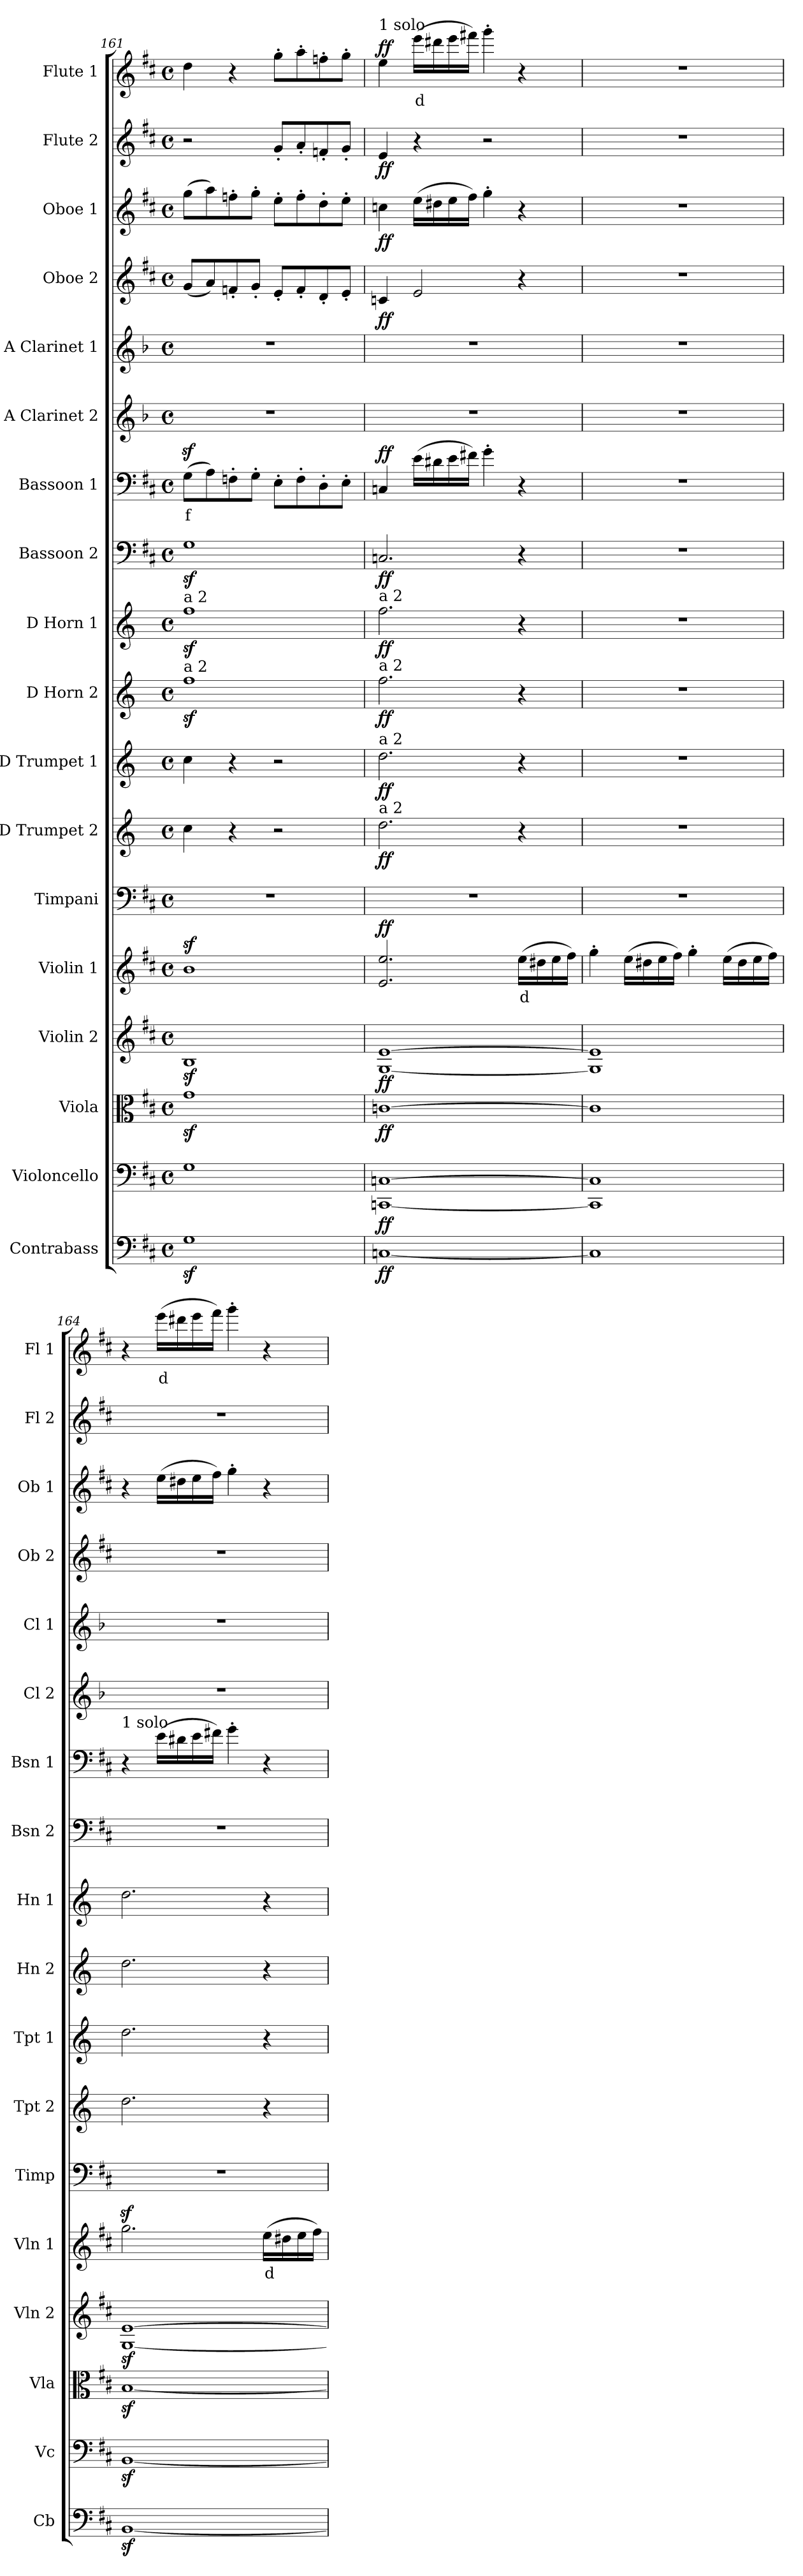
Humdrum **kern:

**kern	**dynam	**kern	**dynam	**kern	**dynam	**kern	**dynam	**kern	**text	**dynam	**kern	**kern	**dynam	**kern	**dynam	**kern	**dynam	**kern	**dynam	**kern	**dynam	**kern	**text	**dynam	**kern	**kern	**kern	**dynam	**kern	**dynam	**kern	**dynam	**kern	**text	**dynam
*part18	*part18	*part17	*part17	*part16	*part16	*part15	*part15	*part14	*part14	*part14	*part13	*part12	*part12	*part11	*part11	*part10	*part10	*part9	*part9	*part8	*part8	*part7	*part7	*part7	*part6	*part5	*part4	*part4	*part3	*part3	*part2	*part2	*part1	*part1	*part1
*staff18	*staff18	*staff17	*staff17	*staff16	*staff16	*staff15	*staff15	*staff14	*staff14	*staff14	*staff13	*staff12	*staff12	*staff11	*staff11	*staff10	*staff10	*staff9	*staff9	*staff8	*staff8	*staff7	*staff7	*staff7	*staff6	*staff5	*staff4	*staff4	*staff3	*staff3	*staff2	*staff2	*staff1	*staff1	*staff1
*I"Contrabass	*	*I"Violoncello	*	*I"Viola	*	*I"Violin 2	*	*I"Violin 1	*	*	*I"Timpani	*I"D Trumpet 2	*	*I"D Trumpet 1	*	*I"D Horn 2	*	*I"D Horn 1	*	*I"Bassoon 2	*	*I"Bassoon 1	*	*	*I"A Clarinet 2	*I"A Clarinet 1	*I"Oboe 2	*	*I"Oboe 1	*	*I"Flute 2	*	*I"Flute 1	*	*
*I'Cb	*	*I'Vc	*	*I'Vla	*	*I'Vln 2	*	*I'Vln 1	*	*	*I'Timp	*I'Tpt 2	*	*I'Tpt 1	*	*I'Hn 2	*	*I'Hn 1	*	*I'Bsn 2	*	*I'Bsn 1	*	*	*I'Cl 2	*I'Cl 1	*I'Ob 2	*	*I'Ob 1	*	*I'Fl 2	*	*I'Fl 1	*	*
*clefF4	*	*clefF4	*	*clefC3	*	*clefG2	*	*clefG2	*	*	*clefF4	*clefG2	*	*clefG2	*	*clefG2	*	*clefG2	*	*clefF4	*	*clefF4	*	*	*clefG2	*clefG2	*clefG2	*	*clefG2	*	*clefG2	*	*clefG2	*	*
*ITrd7c12	*	*	*	*	*	*	*	*	*	*	*	*ITrd-1c-2	*	*ITrd-1c-2	*	*ITrd6c10	*	*ITrd6c10	*	*	*	*	*	*	*ITrd2c3	*ITrd2c3	*	*	*	*	*	*	*	*	*
*k[f#c#]	*	*k[f#c#]	*	*k[f#c#]	*	*k[f#c#]	*	*k[f#c#]	*	*	*k[f#c#]	*k[f#c#]	*	*k[f#c#]	*	*k[f#c#]	*	*k[f#c#]	*	*k[f#c#]	*	*k[f#c#]	*	*	*k[f#c#]	*k[f#c#]	*k[f#c#]	*	*k[f#c#]	*	*k[f#c#]	*	*k[f#c#]	*	*
*M4/4	*	*M4/4	*	*M4/4	*	*M4/4	*	*M4/4	*	*	*M4/4	*M4/4	*	*M4/4	*	*M4/4	*	*M4/4	*	*M4/4	*	*M4/4	*	*	*M4/4	*M4/4	*M4/4	*	*M4/4	*	*M4/4	*	*M4/4	*	*
*met(c)	*	*met(c)	*	*met(c)	*	*met(c)	*	*met(c)	*	*	*met(c)	*met(c)	*	*met(c)	*	*met(c)	*	*met(c)	*	*met(c)	*	*met(c)	*	*	*met(c)	*met(c)	*met(c)	*	*met(c)	*	*met(c)	*	*met(c)	*	*
=161	=161	=161	=161	=161	=161	=161	=161	=161	=161	=161	=161	=161	=161	=161	=161	=161	=161	=161	=161	=161	=161	=161	=161	=161	=161	=161	=161	=161	=161	=161	=161	=161	=161	=161	=161
!	!	!	!	!	!	!	!	!	!	!	!	!	!	!	!	!	!	!LO:TX:a:t=a 2	!	!	!	!	!	!	!	!	!	!	!	!	!	!	!	!	!
!	!	!	!	!	!	!	!	!	!	!	!	!	!	!	!	!LO:TX:a:t=a 2	!	!	!	!	!	!	!	!	!	!	!	!	!	!	!	!	!	!	!
!	!	!	!	!	!	!	!	!	!	!	!	!	!	!	!	!	!	!	!	!	!	!	!LO:LY:b:color=#FF0000	!	!	!	!	!	!	!	!	!	!	!	!
1GGz<	.	1G	.	1gz<	.	1Bz<	.	1bz<	.	.	1r	4dd\	.	4dd\	.	1gz<	.	1gz<	.	1Gz<	.	(8Gz<\L	f	.	1r	1r	(8g/L	.	(8gg\L	.	2r	.	4dd\	.	.
.	.	.	.	.	.	.	.	.	.	.	.	.	.	.	.	.	.	.	.	.	.	8A\)	.	.	.	.	8a/)	.	8aa\)	.	.	.	.	.	.
.	.	.	.	.	.	.	.	.	.	.	.	4r	.	4r	.	.	.	.	.	.	.	8Fn'\	.	.	.	.	8fn'/	.	8ffn'\	.	.	.	4r	.	.
.	.	.	.	.	.	.	.	.	.	.	.	.	.	.	.	.	.	.	.	.	.	8G'\J	.	.	.	.	8g'/J	.	8gg'\J	.	.	.	.	.	.
.	.	.	.	.	.	.	.	.	.	.	.	2r	.	2r	.	.	.	.	.	.	.	8E'\L	.	.	.	.	8e'/L	.	8ee'\L	.	8g'/L	.	8gg'\L	.	.
.	.	.	.	.	.	.	.	.	.	.	.	.	.	.	.	.	.	.	.	.	.	8F'\	.	.	.	.	8f'/	.	8ff'\	.	8a'/	.	8aa'\	.	.
.	.	.	.	.	.	.	.	.	.	.	.	.	.	.	.	.	.	.	.	.	.	8D'\	.	.	.	.	8d'/	.	8dd'\	.	8fn'/	.	8ffn'\	.	.
.	.	.	.	.	.	.	.	.	.	.	.	.	.	.	.	.	.	.	.	.	.	8E'\J	.	.	.	.	8e'/J	.	8ee'\J	.	8g'/J	.	8gg'\J	.	.
=162	=162	=162	=162	=162	=162	=162	=162	=162	=162	=162	=162	=162	=162	=162	=162	=162	=162	=162	=162	=162	=162	=162	=162	=162	=162	=162	=162	=162	=162	=162	=162	=162	=162	=162	=162
!	!	!	!	!	!	!	!	!	!	!	!	!	!	!	!	!	!	!	!	!	!	!	!	!	!	!	!	!	!	!	!	!	!LO:TX:a:t=1 solo	!	!
!	!	!	!	!	!	!	!	!	!	!	!	!	!	!	!	!	!	!LO:TX:a:t=a 2	!	!	!	!	!	!	!	!	!	!	!	!	!	!	!	!	!
!	!	!	!	!	!	!	!	!	!	!	!	!	!	!	!	!LO:TX:a:t=a 2	!	!	!	!	!	!	!	!	!	!	!	!	!	!	!	!	!	!	!
!	!	!	!	!	!	!	!	!	!	!	!	!	!	!LO:TX:a:t=a 2	!	!	!	!	!	!	!	!	!	!	!	!	!	!	!	!	!	!	!	!	!
!	!	!	!	!	!	!	!	!	!	!	!	!LO:TX:a:t=a 2	!	!	!	!	!	!	!	!	!	!	!	!	!	!	!	!	!	!	!	!	!	!	!
!	!LO:DY:b	!	!LO:DY:b	!	!LO:DY:b	!	!LO:DY:b	!	!	!LO:DY:b	!	!	!LO:DY:b	!	!LO:DY:b	!	!LO:DY:b	!	!LO:DY:b	!	!LO:DY:b	!	!	!LO:DY:b	!	!	!	!LO:DY:b	!	!LO:DY:b	!	!LO:DY:b	!	!	!LO:DY:b
[1CCn	ff	[1CCn [1Cn	ff	[1cn	ff	[1G [1e	ff	2.e/ 2.ee/	.	ff	1r	2.ee\	ff	2.ee\	ff	2.g\	ff	2.g\	ff	2.Cn/	ff	4Cn/	.	ff	1r	1r	4cn/	ff	4ccn\	ff	4e/	ff	4ee\	.	ff
!	!	!	!	!	!	!	!	!	!	!	!	!	!	!	!	!	!	!	!	!	!	!	!	!	!	!	!	!	!	!	!	!	!	!LO:LY:b:color=#FF0000	!
.	.	.	.	.	.	.	.	.	.	.	.	.	.	.	.	.	.	.	.	.	.	(16e\LL	.	.	.	.	2e/	.	(16ee\LL	.	4r	.	(16eee\LL	d	.
.	.	.	.	.	.	.	.	.	.	.	.	.	.	.	.	.	.	.	.	.	.	16d#X\	.	.	.	.	.	.	16dd#X\	.	.	.	16ddd#X\	.	.
.	.	.	.	.	.	.	.	.	.	.	.	.	.	.	.	.	.	.	.	.	.	16e\	.	.	.	.	.	.	16ee\	.	.	.	16eee\	.	.
.	.	.	.	.	.	.	.	.	.	.	.	.	.	.	.	.	.	.	.	.	.	16f#X\JJ)	.	.	.	.	.	.	16ff#\JJ)	.	.	.	16fff#X\JJ)	.	.
.	.	.	.	.	.	.	.	.	.	.	.	.	.	.	.	.	.	.	.	.	.	4g'\	.	.	.	.	.	.	4gg'\	.	2r	.	4ggg'\	.	.
!	!	!	!	!	!	!	!	!	!LO:LY:b:color=#FF0000	!	!	!	!	!	!	!	!	!	!	!	!	!	!	!	!	!	!	!	!	!	!	!	!	!	!
.	.	.	.	.	.	.	.	(16ee\LL	d	.	.	4r	.	4r	.	4r	.	4r	.	4r	.	4r	.	.	.	.	4r	.	4r	.	.	.	4r	.	.
.	.	.	.	.	.	.	.	16dd#X\	.	.	.	.	.	.	.	.	.	.	.	.	.	.	.	.	.	.	.	.	.	.	.	.	.	.	.
.	.	.	.	.	.	.	.	16ee\	.	.	.	.	.	.	.	.	.	.	.	.	.	.	.	.	.	.	.	.	.	.	.	.	.	.	.
.	.	.	.	.	.	.	.	16ff#\JJ)	.	.	.	.	.	.	.	.	.	.	.	.	.	.	.	.	.	.	.	.	.	.	.	.	.	.	.
!!LO:PB:g=z
=163	=163	=163	=163	=163	=163	=163	=163	=163	=163	=163	=163	=163	=163	=163	=163	=163	=163	=163	=163	=163	=163	=163	=163	=163	=163	=163	=163	=163	=163	=163	=163	=163	=163	=163	=163
1CC]	.	1CC] 1C]	.	1c]	.	1G] 1e]	.	4gg'\	.	.	1r	1r	.	1r	.	1r	.	1r	.	1r	.	1r	.	.	1r	1r	1r	.	1r	.	1r	.	1r	.	.
.	.	.	.	.	.	.	.	(16ee\LL	.	.	.	.	.	.	.	.	.	.	.	.	.	.	.	.	.	.	.	.	.	.	.	.	.	.	.
.	.	.	.	.	.	.	.	16dd#X\	.	.	.	.	.	.	.	.	.	.	.	.	.	.	.	.	.	.	.	.	.	.	.	.	.	.	.
.	.	.	.	.	.	.	.	16ee\	.	.	.	.	.	.	.	.	.	.	.	.	.	.	.	.	.	.	.	.	.	.	.	.	.	.	.
.	.	.	.	.	.	.	.	16ff#\JJ)	.	.	.	.	.	.	.	.	.	.	.	.	.	.	.	.	.	.	.	.	.	.	.	.	.	.	.
.	.	.	.	.	.	.	.	4gg'\	.	.	.	.	.	.	.	.	.	.	.	.	.	.	.	.	.	.	.	.	.	.	.	.	.	.	.
.	.	.	.	.	.	.	.	(16ee\LL	.	.	.	.	.	.	.	.	.	.	.	.	.	.	.	.	.	.	.	.	.	.	.	.	.	.	.
.	.	.	.	.	.	.	.	16dd#\	.	.	.	.	.	.	.	.	.	.	.	.	.	.	.	.	.	.	.	.	.	.	.	.	.	.	.
.	.	.	.	.	.	.	.	16ee\	.	.	.	.	.	.	.	.	.	.	.	.	.	.	.	.	.	.	.	.	.	.	.	.	.	.	.
.	.	.	.	.	.	.	.	16ff#\JJ)	.	.	.	.	.	.	.	.	.	.	.	.	.	.	.	.	.	.	.	.	.	.	.	.	.	.	.
=164	=164	=164	=164	=164	=164	=164	=164	=164	=164	=164	=164	=164	=164	=164	=164	=164	=164	=164	=164	=164	=164	=164	=164	=164	=164	=164	=164	=164	=164	=164	=164	=164	=164	=164	=164
!	!	!	!	!	!	!	!	!	!	!	!	!	!	!	!	!	!	!	!	!	!	!LO:TX:a:t=1 solo	!	!	!	!	!	!	!	!	!	!	!	!	!
[1BBBz<	.	[1BBz<	.	[1Bz<	.	[1Gz< [1ez<	.	2.ggz<\	.	.	1r	2.ee\	.	2.ee\	.	2.e\	.	2.e\	.	1r	.	4r	.	.	1r	1r	1r	.	4r	.	1r	.	4r	.	.
!	!	!	!	!	!	!	!	!	!	!	!	!	!	!	!	!	!	!	!	!	!	!	!	!	!	!	!	!	!	!	!	!	!	!LO:LY:b:color=#FF0000	!
.	.	.	.	.	.	.	.	.	.	.	.	.	.	.	.	.	.	.	.	.	.	(16e\LL	.	.	.	.	.	.	(16ee\LL	.	.	.	(16eee\LL	d	.
.	.	.	.	.	.	.	.	.	.	.	.	.	.	.	.	.	.	.	.	.	.	16d#X\	.	.	.	.	.	.	16dd#X\	.	.	.	16ddd#X\	.	.
.	.	.	.	.	.	.	.	.	.	.	.	.	.	.	.	.	.	.	.	.	.	16e\	.	.	.	.	.	.	16ee\	.	.	.	16eee\	.	.
.	.	.	.	.	.	.	.	.	.	.	.	.	.	.	.	.	.	.	.	.	.	16f#X\JJ)	.	.	.	.	.	.	16ff#\JJ)	.	.	.	16fff#\JJ)	.	.
.	.	.	.	.	.	.	.	.	.	.	.	.	.	.	.	.	.	.	.	.	.	4g'\	.	.	.	.	.	.	4gg'\	.	.	.	4ggg'\	.	.
!	!	!	!	!	!	!	!	!	!LO:LY:b:color=#FF0000	!	!	!	!	!	!	!	!	!	!	!	!	!	!	!	!	!	!	!	!	!	!	!	!	!	!
.	.	.	.	.	.	.	.	(16ee\LL	d	.	.	4r	.	4r	.	4r	.	4r	.	.	.	4r	.	.	.	.	.	.	4r	.	.	.	4r	.	.
.	.	.	.	.	.	.	.	16dd#X\	.	.	.	.	.	.	.	.	.	.	.	.	.	.	.	.	.	.	.	.	.	.	.	.	.	.	.
.	.	.	.	.	.	.	.	16ee\	.	.	.	.	.	.	.	.	.	.	.	.	.	.	.	.	.	.	.	.	.	.	.	.	.	.	.
.	.	.	.	.	.	.	.	16ff#\JJ)	.	.	.	.	.	.	.	.	.	.	.	.	.	.	.	.	.	.	.	.	.	.	.	.	.	.	.
=	=	=	=	=	=	=	=	=	=	=	=	=	=	=	=	=	=	=	=	=	=	=	=	=	=	=	=	=	=	=	=	=	=	=	=
*-	*-	*-	*-	*-	*-	*-	*-	*-	*-	*-	*-	*-	*-	*-	*-	*-	*-	*-	*-	*-	*-	*-	*-	*-	*-	*-	*-	*-	*-	*-	*-	*-	*-	*-	*-
